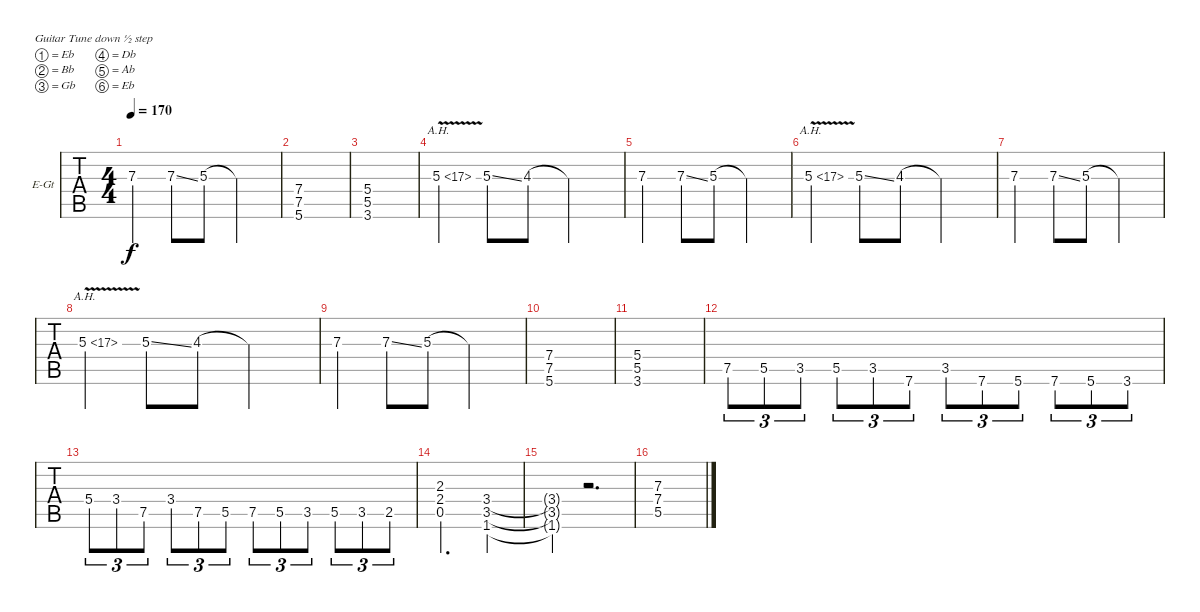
\bracketExtendMode groupsimilarinstruments
\firstSystemTrackNameOrientation horizontal
\otherSystemsTrackNameOrientation horizontal
\track ("Юрий Мелисов" "E-Gt") {instrument distortionguitar}
\staff {tabs}
\tuning (Eb4 Bb3 Gb3 Db3 Ab2 Eb2)
\ts (4 4)
\tempo 170
\clef g2
\ks c
7.3.4{dy f} 7.3{ss}.8 5.3.8 5.3{t}.2 |
(7.4 7.5 5.6).1 |
(5.4 5.5 3.6).1 |
5.3{ah 12 v}.4 5.3{ss}.8 4.3.8 4.3{t}.2 |
7.3.4 7.3{ss}.8 5.3.8 5.3{t}.2 |
5.3{ah 12 v}.4 5.3{ss}.8 4.3.8 4.3{t}.2 |
7.3.4 7.3{ss}.8 5.3.8 5.3{t}.2 |
5.3{ah 12 v}.4 5.3{ss}.8 4.3.8 4.3{t}.2 |
7.3.4 7.3{ss}.8 5.3.8 5.3{t}.2 |
(7.4 7.5 5.6).1 |
(5.4 5.5 3.6).1 |
7.5.8{tu (3 2)} 5.5.8{tu (3 2)} 3.5.8{tu (3 2)} 5.5.8{tu (3 2)} 3.5.8{tu (3 2)} 7.6.8{tu (3 2)} 3.5.8{tu (3 2)} 7.6.8{tu (3 2)} 5.6.8{tu (3 2)} 7.6.8{tu (3 2)} 5.6.8{tu (3 2)} 3.6.8{tu (3 2)} |
5.4.8{tu (3 2)} 3.4.8{tu (3 2)} 7.5.8{tu (3 2)} 3.4.8{tu (3 2)} 7.5.8{tu (3 2)} 5.5.8{tu (3 2)} 7.5.8{tu (3 2)} 5.5.8{tu (3 2)} 3.5.8{tu (3 2)} 5.5.8{tu (3 2)} 3.5.8{tu (3 2)} 2.5.8{tu (3 2)} |
(2.3 2.4 0.5).2{d} (3.4 3.5 1.6).4 |
(3.4{t} 3.5{t} 1.6{t}).4 r.2{d} |
(7.3 7.4 5.5).1
